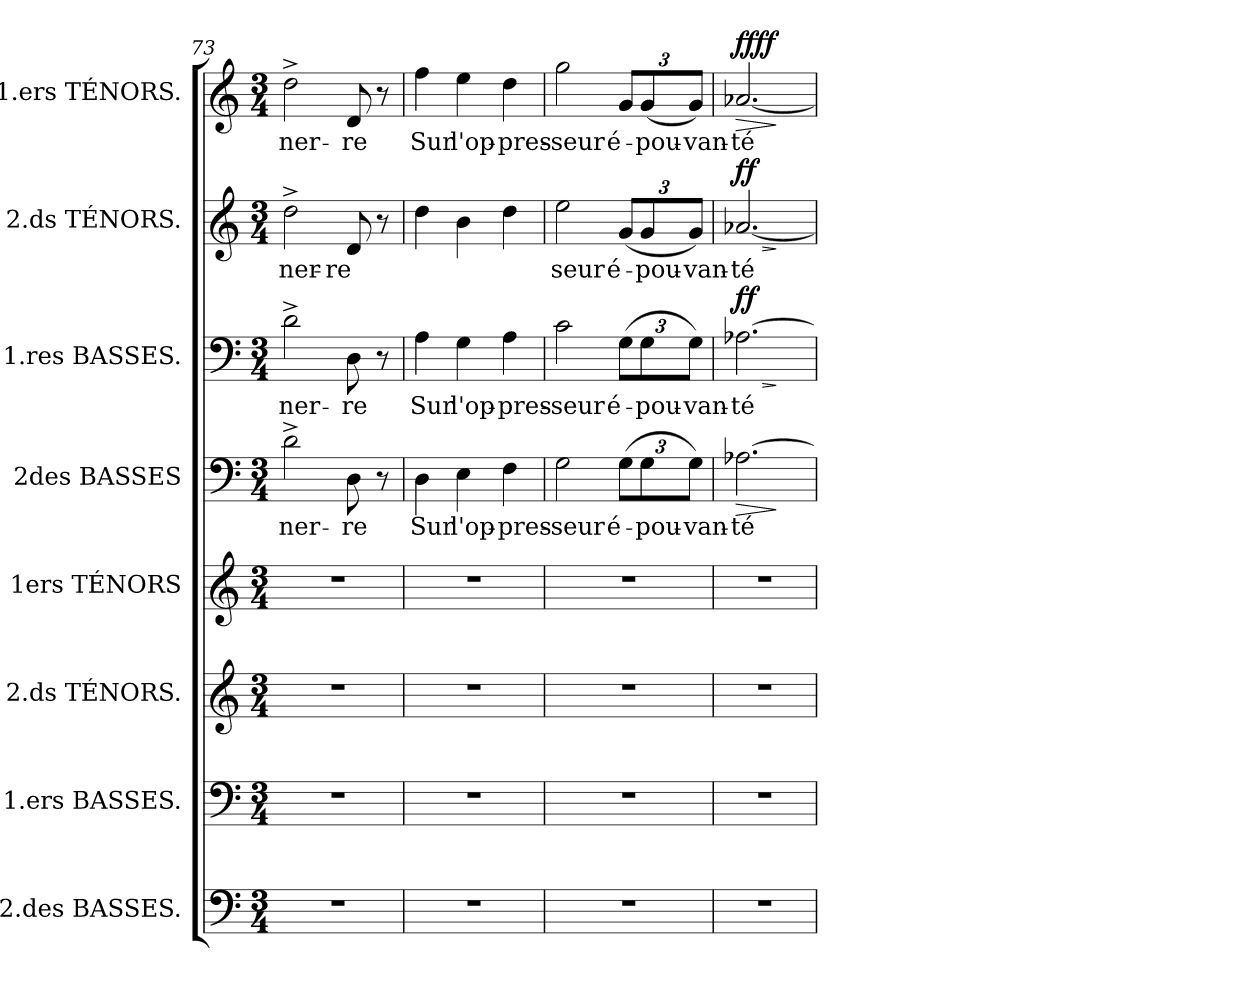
**kern	**kern	**kern	**kern	**kern	**text	**dynam	**kern	**text	**dynam	**kern	**text	**dynam	**kern	**text	**dynam
*part8	*part7	*part6	*part5	*part4	*part4	*part4	*part3	*part3	*part3	*part2	*part2	*part2	*part1	*part1	*part1
*staff8	*staff7	*staff6	*staff5	*staff4	*staff4	*staff4	*staff3	*staff3	*staff3	*staff2	*staff2	*staff2	*staff1	*staff1	*staff1
*I"2.des BASSES.	*I"1.ers BASSES.	*I"2.ds TÉNORS.	*I"1ers TÉNORS	*I"2des BASSES	*	*	*I"1.res BASSES.	*	*	*I"2.ds TÉNORS.	*	*	*I"1.ers TÉNORS.	*	*
*clefF4	*clefF4	*clefG2	*clefG2	*clefF4	*	*	*clefF4	*	*	*clefG2	*	*	*clefG2	*	*
*k[]	*k[]	*k[]	*k[]	*k[]	*	*	*k[]	*	*	*k[]	*	*	*k[]	*	*
*C:	*C:	*C:	*C:	*C:	*	*	*C:	*	*	*C:	*	*	*C:	*	*
*M3/4	*M3/4	*M3/4	*M3/4	*M3/4	*	*	*M3/4	*	*	*M3/4	*	*	*M3/4	*	*
=73	=73	=73	=73	=73	=73	=73	=73	=73	=73	=73	=73	=73	=73	=73	=73
!LO:N:vis=1	!LO:N:vis=1	!LO:N:vis=1	!LO:N:vis=1	!	!	!	!	!	!	!	!	!	!	!	!
!	!	!	!	!	!LO:LY:b	!	!	!	!	!	!	!	!	!	!
!	!	!	!	!	!	!	!	!LO:LY:b	!	!	!	!	!	!	!
!	!	!	!	!	!	!	!	!	!	!	!LO:LY:b	!	!	!	!
!	!	!	!	!	!	!	!	!	!	!	!	!	!	!LO:LY:b	!
2.r	2.r	2.r	2.r	2d^<\	-ner-	.	2d^<\	-ner-	.	2dd^>\	-ner-	.	2dd^>\	-ner-	.
!	!	!	!	!	!LO:LY:b	!	!	!	!	!	!	!	!	!	!
!	!	!	!	!	!	!	!	!LO:LY:b	!	!	!	!	!	!	!
!	!	!	!	!	!	!	!	!	!	!	!LO:LY:b	!	!	!	!
!	!	!	!	!	!	!	!	!	!	!	!	!	!	!LO:LY:b	!
.	.	.	.	8D\	-re	.	8D\	-re	.	8d/	-re	.	8d/	-re	.
.	.	.	.	8r	.	.	8r	.	.	8r	.	.	8r	.	.
=74	=74	=74	=74	=74	=74	=74	=74	=74	=74	=74	=74	=74	=74	=74	=74
!LO:N:vis=1	!LO:N:vis=1	!LO:N:vis=1	!LO:N:vis=1	!	!	!	!	!	!	!	!	!	!	!	!
!	!	!	!	!	!LO:LY:b	!	!	!	!	!	!	!	!	!	!
!	!	!	!	!	!	!	!	!LO:LY:b	!	!	!	!	!	!	!
!	!	!	!	!	!	!	!	!	!	!	!	!	!	!LO:LY:b	!
2.r	2.r	2.r	2.r	4D\	Sur	.	4A\	Sur	.	4dd\	.	.	4ff\	Sur	.
!	!	!	!	!	!LO:LY:b	!	!	!	!	!	!	!	!	!	!
!	!	!	!	!	!	!	!	!LO:LY:b	!	!	!	!	!	!	!
!	!	!	!	!	!	!	!	!	!	!	!	!	!	!LO:LY:b	!
.	.	.	.	4E\	l'op-	.	4G\	l'op-	.	4b\	.	.	4ee\	l'op-	.
!	!	!	!	!	!LO:LY:b	!	!	!	!	!	!	!	!	!	!
!	!	!	!	!	!	!	!	!LO:LY:b	!	!	!	!	!	!	!
!	!	!	!	!	!	!	!	!	!	!	!	!	!	!LO:LY:b	!
.	.	.	.	4F\	-pres-	.	4A\	-pres-	.	4dd\	.	.	4dd\	-pres-	.
=75	=75	=75	=75	=75	=75	=75	=75	=75	=75	=75	=75	=75	=75	=75	=75
!LO:N:vis=1	!LO:N:vis=1	!LO:N:vis=1	!LO:N:vis=1	!	!	!	!	!	!	!	!	!	!	!	!
!	!	!	!	!	!LO:LY:b	!	!	!	!	!	!	!	!	!	!
!	!	!	!	!	!	!	!	!LO:LY:b	!	!	!	!	!	!	!
!	!	!	!	!	!	!	!	!	!	!	!LO:LY:b	!	!	!	!
!	!	!	!	!	!	!	!	!	!	!	!	!	!	!LO:LY:b	!
2.r	2.r	2.r	2.r	2G\	-seur	.	2c\	-seur	.	2ee\	seur	.	2gg\	-seur	.
!	!	!	!	!	!LO:LY:b	!	!	!	!	!	!	!	!	!	!
!	!	!	!	!	!	!	!	!LO:LY:b	!	!	!	!	!	!	!
!	!	!	!	!	!	!	!	!	!	!	!LO:LY:b	!	!	!	!
!	!	!	!	!	!	!	!	!	!	!	!	!	!	!LO:LY:b	!
.	.	.	.	(>12G\L	é-	.	(>12G\L	é-	.	(<12g/L	é-	.	12g/L	é-	.
!	!	!	!	!	!LO:LY:b	!	!	!	!	!	!	!	!	!	!
!	!	!	!	!	!	!	!	!LO:LY:b	!	!	!	!	!	!	!
!	!	!	!	!	!	!	!	!	!	!	!LO:LY:b	!	!	!	!
!	!	!	!	!	!	!	!	!	!	!	!	!	!	!LO:LY:b	!
.	.	.	.	12G\	-pou-	.	12G\	-pou-	.	12g/	-pou-	.	(<12g/	-pou-	.
!	!	!	!	!	!LO:LY:b	!	!	!	!	!	!	!	!	!	!
!	!	!	!	!	!	!	!	!LO:LY:b	!	!	!	!	!	!	!
!	!	!	!	!	!	!	!	!	!	!	!LO:LY:b	!	!	!	!
!	!	!	!	!	!	!	!	!	!	!	!	!	!	!LO:LY:b	!
.	.	.	.	12G\J)	-van-	.	12G\J)	-van-	.	12g/J)	-van-	.	12g/J)	-van-	.
=76	=76	=76	=76	=76	=76	=76	=76	=76	=76	=76	=76	=76	=76	=76	=76
!LO:N:vis=1	!LO:N:vis=1	!LO:N:vis=1	!LO:N:vis=1	!	!	!	!	!	!	!	!	!	!	!	!
!	!	!	!	!	!LO:LY:b	!LO:HP:b	!	!	!	!	!	!	!	!	!
!	!	!	!	!	!	!	!	!LO:LY:b	!LO:HP:b	!	!	!	!	!	!
!	!	!	!	!	!	!	!	!	!	!	!LO:LY:b	!LO:HP:b	!	!	!
!	!	!	!	!	!	!	!	!	!LO:DY:n=1:b	!	!	!LO:DY:n=1:b	!	!LO:LY:b	!LO:HP:b
!	!	!	!	!	!	!	!	!	!	!	!	!	!	!	!LO:DY:n=1:a
!	!	!	!	!	!	!	!	!	!	!	!	!	!	!	!LO:DY:n=2:b
2.r	2.r	2.r	2.r	[>2.A-X\	-té	>	[>2.A-X\	-té	> ff	[<2.a-X/	-té	> ff	[<2.a-X/	-té	> ff ff
.	.	.	.	.	.	]	.	.	]	.	.	]	.	.	]
=	=	=	=	=	=	=	=	=	=	=	=	=	=	=	=
*-	*-	*-	*-	*-	*-	*-	*-	*-	*-	*-	*-	*-	*-	*-	*-
